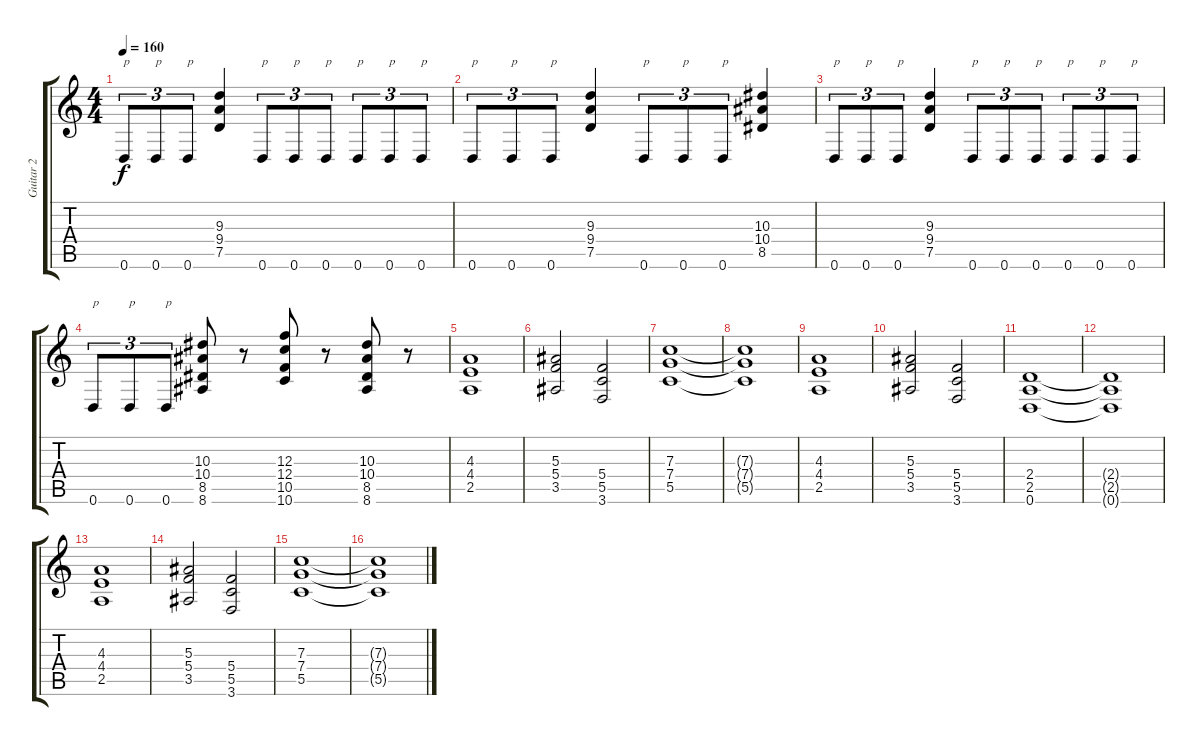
\track ("Guitar 2" "Guitar 2") {instrument distortionguitar}
\staff {score tabs}
\tuning (D4 A3 F3 C3 G2 D2) {hide}
\ts (4 4)
\tempo 160
\clef g2
\ks c
0.6.8{tu (3 2) txt "p" dy f} 0.6.8{tu (3 2) txt "p"} 0.6.8{tu (3 2) txt "p"} (9.3 9.4 7.5).4 0.6.8{tu (3 2) txt "p"} 0.6.8{tu (3 2) txt "p"} 0.6.8{tu (3 2) txt "p"} 0.6.8{tu (3 2) txt "p"} 0.6.8{tu (3 2) txt "p"} 0.6.8{tu (3 2) txt "p"} |
0.6.8{tu (3 2) txt "p"} 0.6.8{tu (3 2) txt "p"} 0.6.8{tu (3 2) txt "p"} (9.3 9.4 7.5).4 0.6.8{tu (3 2) txt "p"} 0.6.8{tu (3 2) txt "p"} 0.6.8{tu (3 2) txt "p"} (10.3 10.4 8.5).4 |
0.6.8{tu (3 2) txt "p"} 0.6.8{tu (3 2) txt "p"} 0.6.8{tu (3 2) txt "p"} (9.3 9.4 7.5).4 0.6.8{tu (3 2) txt "p"} 0.6.8{tu (3 2) txt "p"} 0.6.8{tu (3 2) txt "p"} 0.6.8{tu (3 2) txt "p"} 0.6.8{tu (3 2) txt "p"} 0.6.8{tu (3 2) txt "p"} |
0.6.8{tu (3 2) txt "p"} 0.6.8{tu (3 2) txt "p"} 0.6.8{tu (3 2) txt "p"} (10.3 10.4 8.5 8.6).8 r.8 (12.3 12.4 10.5 10.6).8 r.8 (10.3 10.4 8.5 8.6).8 r.8 |
(4.3 4.4 2.5).1 |
(5.3 5.4 3.5).2 (5.4 5.5 3.6).2 |
(7.3 7.4 5.5).1 |
(7.3{t} 7.4{t} 5.5{t}).1 |
(4.3 4.4 2.5).1 |
(5.3 5.4 3.5).2 (5.4 5.5 3.6).2 |
(2.4 2.5 0.6).1 |
(2.4{t} 2.5{t} 0.6{t}).1 |
(4.3 4.4 2.5).1 |
(5.3 5.4 3.5).2 (5.4 5.5 3.6).2 |
(7.3 7.4 5.5).1 |
(7.3{t} 7.4{t} 5.5{t}).1
